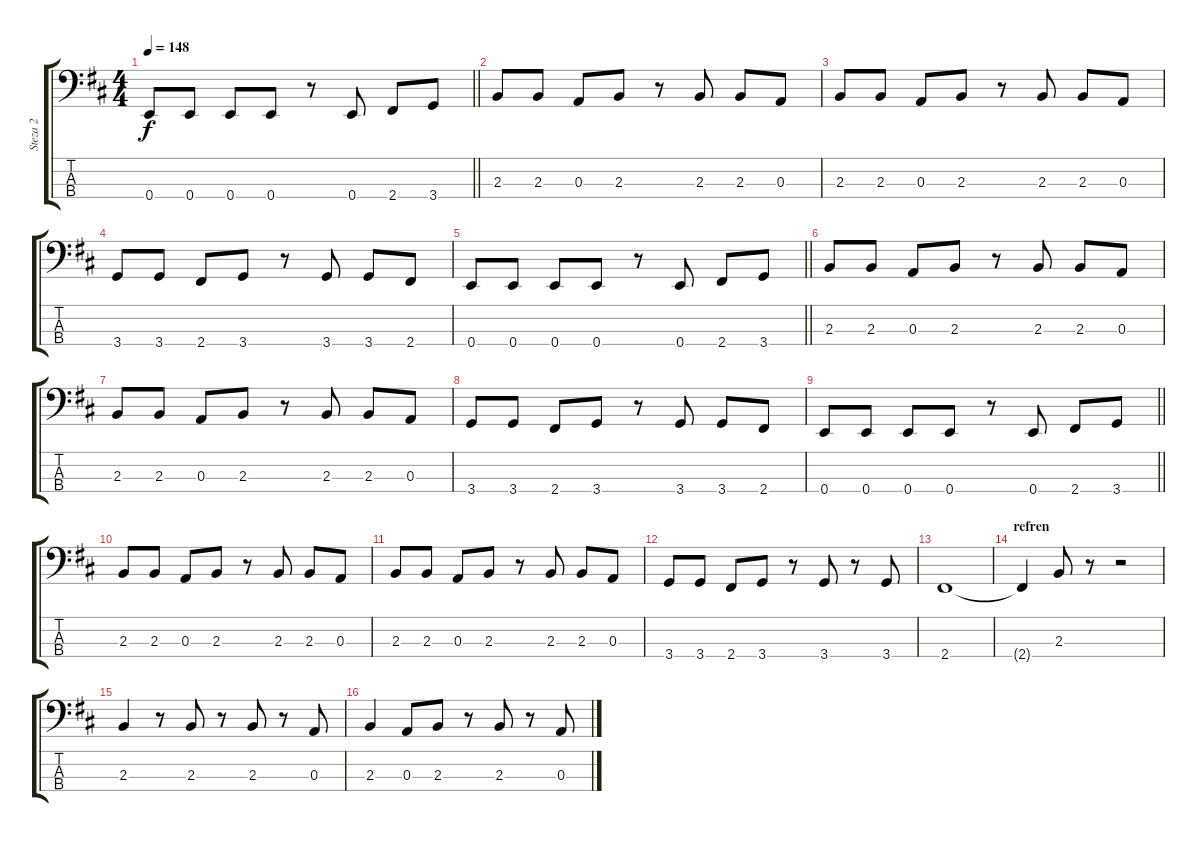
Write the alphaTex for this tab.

\track ("Steza 2" "Steza 2") {instrument electricbasspick}
\staff {score tabs}
\tuning (G2 D2 A1 E1) {hide}
\ts (4 4)
\tempo 148
\clef f4
\barLineRight lightlight
\ks d
0.4.8{dy f} 0.4.8 0.4.8 0.4.8 r.8 0.4.8 2.4.8 3.4.8 |
2.3.8 2.3.8 0.3.8 2.3.8 r.8 2.3.8 2.3.8 0.3.8 |
2.3.8 2.3.8 0.3.8 2.3.8 r.8 2.3.8 2.3.8 0.3.8 |
3.4.8 3.4.8 2.4.8 3.4.8 r.8 3.4.8 3.4.8 2.4.8 |
\barLineRight lightlight
0.4.8 0.4.8 0.4.8 0.4.8 r.8 0.4.8 2.4.8 3.4.8 |
2.3.8 2.3.8 0.3.8 2.3.8 r.8 2.3.8 2.3.8 0.3.8 |
2.3.8 2.3.8 0.3.8 2.3.8 r.8 2.3.8 2.3.8 0.3.8 |
3.4.8 3.4.8 2.4.8 3.4.8 r.8 3.4.8 3.4.8 2.4.8 |
\barLineRight lightlight
0.4.8 0.4.8 0.4.8 0.4.8 r.8 0.4.8 2.4.8 3.4.8 |
2.3.8 2.3.8 0.3.8 2.3.8 r.8 2.3.8 2.3.8 0.3.8 |
2.3.8 2.3.8 0.3.8 2.3.8 r.8 2.3.8 2.3.8 0.3.8 |
3.4.8 3.4.8 2.4.8 3.4.8 r.8 3.4.8 r.8 3.4.8 |
2.4.1 |
\section ("" "refren")
2.4{t}.4 2.3.8 r.8 r.2 |
2.3.4 r.8 2.3.8 r.8 2.3.8 r.8 0.3.8 |
2.3.4 0.3.8 2.3.8 r.8 2.3.8 r.8 0.3.8
